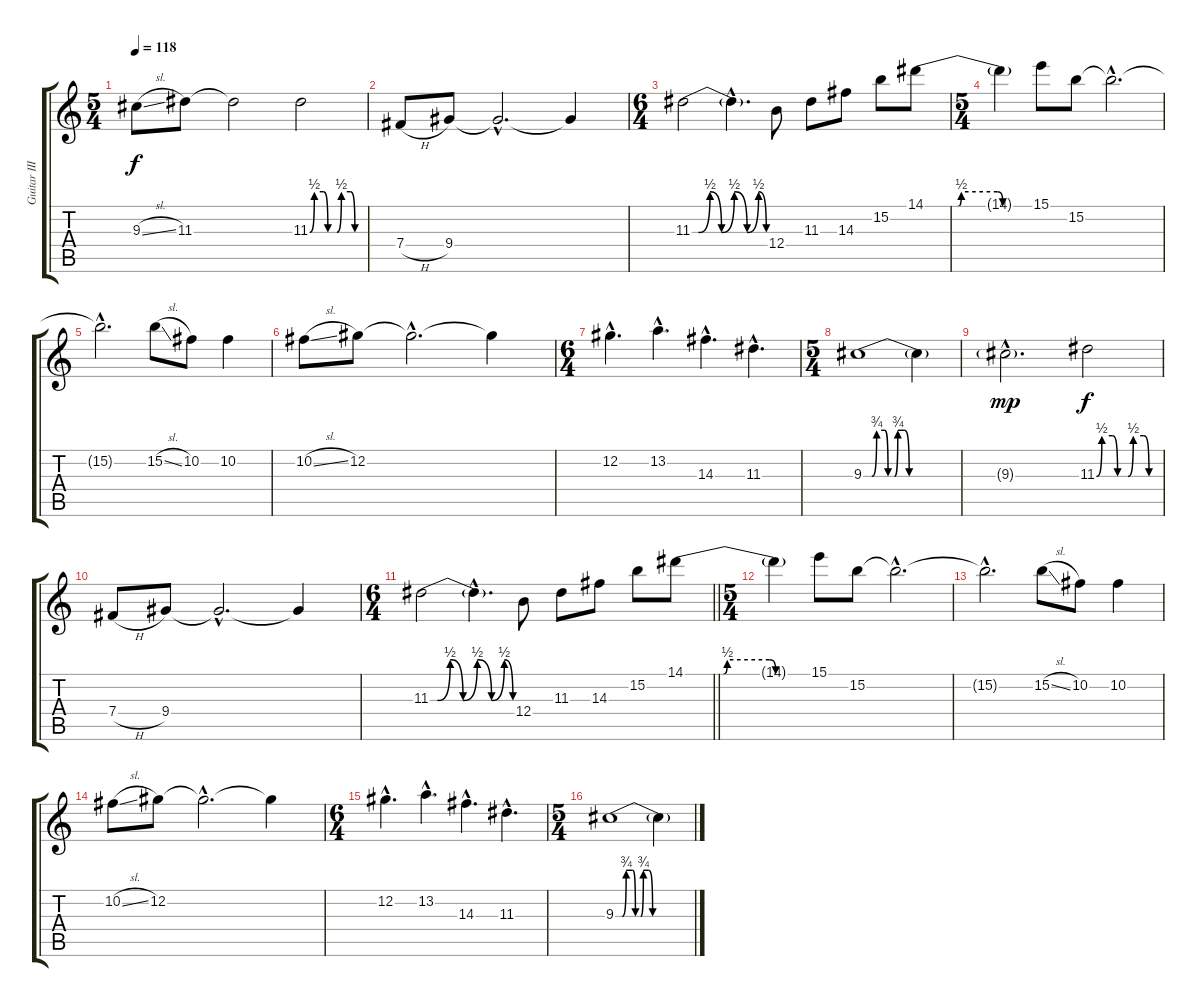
\track ("Guitar III" "Guitar III") {instrument distortionguitar}
\staff {score tabs}
\tuning (Db4 Ab3 E3 B2 Gb2 Db2) {hide}
\ts (5 4)
\tempo 118
\clef g2
\ks c
9.3{sl}.8{dy f} 11.3.8 11.3{t}.2 11.3{be (custom 0 0 5 2 15 2 20 0 30 0 35 2 45 2 50 0 60 0)}.2 |
7.4{h}.8 9.4.8 9.4{hac t}.2{d} 9.4{t}.4 |
\ts (6 4)
11.3{be (custom 0 0 5 0 14 2 23 0 33 2 43 0 52 2 58 0 60 0)}.2 11.3{hac t}.4{d} 12.4.8 11.3.8 14.3.8 15.2.8 14.1{be (custom 0 0 18 0 20 2 40 2 43 0 60 0)}.8 |
\ts (5 4)
14.1{t}.4 15.1.8 15.2.8 15.2{hac t}.2{d volume 4} |
15.2{hac t}.2{d} 15.2{sl}.8{volume 10} 10.2.8 10.2.4 |
10.2{sl}.8 12.2.8 12.2{hac t}.2{d} 12.2{t}.4 |
\ts (6 4)
12.2{hac}.4{d} 13.2{hac}.4{d} 14.3{hac}.4{d} 11.3{hac}.4{d} |
\ts (5 4)
9.3{be (custom 0 0 5 0 8 3 13 3 15 0 19 0 21 3 25 3 28 0 60 0)}.1 9.3{t}.4 |
9.3{g hac}.2{d dy mp} 11.3{be (custom 0 0 5 2 15 2 20 0 30 0 35 2 45 2 50 0 60 0)}.2{dy f} |
7.4{h}.8 9.4.8 9.4{hac t}.2{d} 9.4{t}.4 |
\ts (6 4)
\barLineRight lightlight
11.3{be (custom 0 0 5 0 14 2 23 0 33 2 43 0 52 2 58 0 60 0)}.2 11.3{hac t}.4{d} 12.4.8 11.3.8 14.3.8 15.2.8 14.1{be (custom 0 0 18 0 20 2 40 2 43 0 60 0)}.8 |
\ts (5 4)
14.1{t}.4 15.1.8 15.2.8 15.2{hac t}.2{d volume 4} |
15.2{hac t}.2{d} 15.2{sl}.8{volume 10} 10.2.8 10.2.4 |
10.2{sl}.8 12.2.8 12.2{hac t}.2{d} 12.2{t}.4 |
\ts (6 4)
12.2{hac}.4{d} 13.2{hac}.4{d} 14.3{hac}.4{d} 11.3{hac}.4{d} |
\ts (5 4)
9.3{be (custom 0 0 5 0 8 3 13 3 15 0 19 0 21 3 25 3 28 0 60 0)}.1 9.3{t}.4
